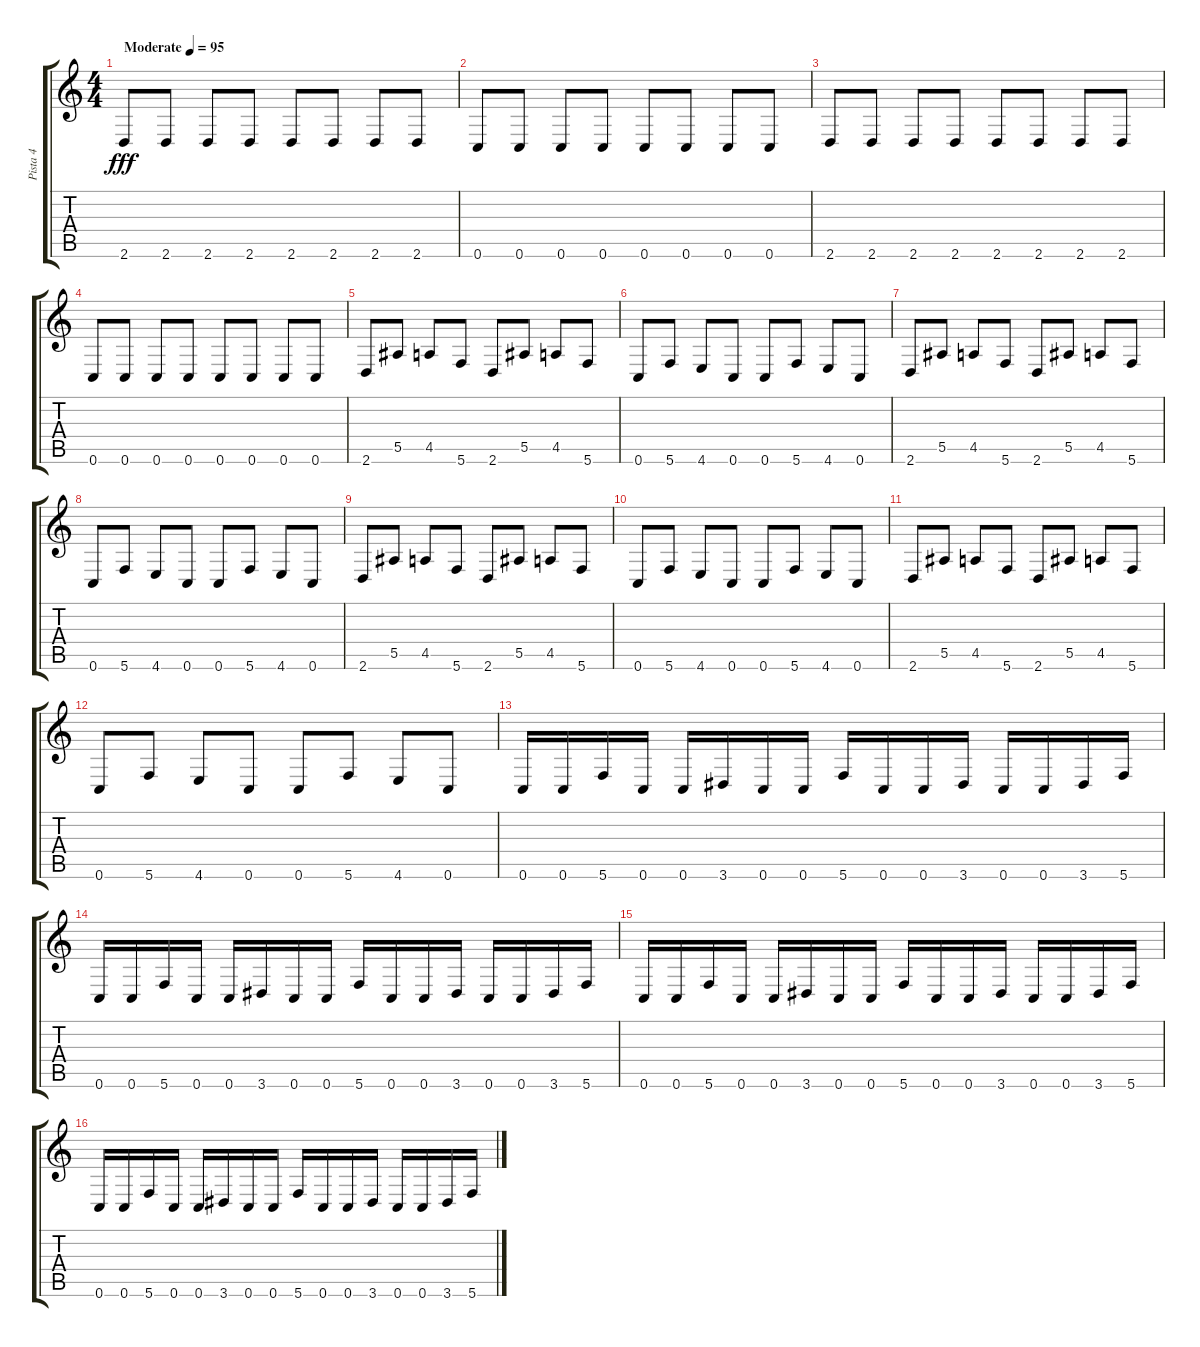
\track ("Pista 4" "Pista 4") {instrument electricbassfinger}
\staff {score tabs}
\tuning (C4 G3 Eb3 Bb2 F2 C2) {hide}
\ts (4 4)
\tempo (95 "Moderate")
\clef g2
\ks c
2.6.8{dy fff instrument electricbassfinger} 2.6.8 2.6.8 2.6.8 2.6.8 2.6.8 2.6.8 2.6.8 |
0.6.8 0.6.8 0.6.8 0.6.8 0.6.8 0.6.8 0.6.8 0.6.8 |
2.6.8 2.6.8 2.6.8 2.6.8 2.6.8 2.6.8 2.6.8 2.6.8 |
0.6.8 0.6.8 0.6.8 0.6.8 0.6.8 0.6.8 0.6.8 0.6.8 |
2.6.8 5.5.8 4.5.8 5.6.8 2.6.8 5.5.8 4.5.8 5.6.8 |
0.6.8 5.6.8 4.6.8 0.6.8 0.6.8 5.6.8 4.6.8 0.6.8 |
2.6.8 5.5.8 4.5.8 5.6.8 2.6.8 5.5.8 4.5.8 5.6.8 |
0.6.8 5.6.8 4.6.8 0.6.8 0.6.8 5.6.8 4.6.8 0.6.8 |
2.6.8 5.5.8 4.5.8 5.6.8 2.6.8 5.5.8 4.5.8 5.6.8 |
0.6.8 5.6.8 4.6.8 0.6.8 0.6.8 5.6.8 4.6.8 0.6.8 |
2.6.8 5.5.8 4.5.8 5.6.8 2.6.8 5.5.8 4.5.8 5.6.8 |
0.6.8 5.6.8 4.6.8 0.6.8 0.6.8 5.6.8 4.6.8 0.6.8 |
0.6.16 0.6.16 5.6.16 0.6.16 0.6.16 3.6.16 0.6.16 0.6.16 5.6.16 0.6.16 0.6.16 3.6.16 0.6.16 0.6.16 3.6.16 5.6.16 |
0.6.16 0.6.16 5.6.16 0.6.16 0.6.16 3.6.16 0.6.16 0.6.16 5.6.16 0.6.16 0.6.16 3.6.16 0.6.16 0.6.16 3.6.16 5.6.16 |
0.6.16 0.6.16 5.6.16 0.6.16 0.6.16 3.6.16 0.6.16 0.6.16 5.6.16 0.6.16 0.6.16 3.6.16 0.6.16 0.6.16 3.6.16 5.6.16 |
0.6.16 0.6.16 5.6.16 0.6.16 0.6.16 3.6.16 0.6.16 0.6.16 5.6.16 0.6.16 0.6.16 3.6.16 0.6.16 0.6.16 3.6.16 5.6.16
